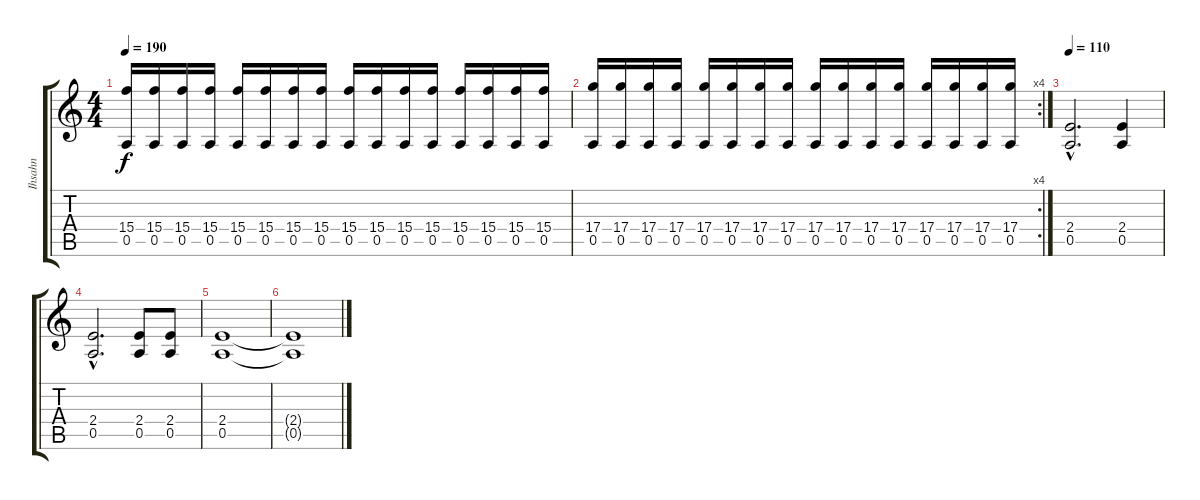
\track ("Ihsahn" "Ihsahn") {instrument distortionguitar}
\staff {score tabs}
\tuning (E4 B3 G3 D3 A2 E2) {hide}
\ts (4 4)
\tempo 190
\clef g2
\ks c
(15.4 0.5).16{dy f} (15.4 0.5).16 (15.4 0.5).16 (15.4 0.5).16 (15.4 0.5).16 (15.4 0.5).16 (15.4 0.5).16 (15.4 0.5).16 (15.4 0.5).16 (15.4 0.5).16 (15.4 0.5).16 (15.4 0.5).16 (15.4 0.5).16 (15.4 0.5).16 (15.4 0.5).16 (15.4 0.5).16 |
\rc 4
(17.4 0.5).16 (17.4 0.5).16 (17.4 0.5).16 (17.4 0.5).16 (17.4 0.5).16 (17.4 0.5).16 (17.4 0.5).16 (17.4 0.5).16 (17.4 0.5).16 (17.4 0.5).16 (17.4 0.5).16 (17.4 0.5).16 (17.4 0.5).16 (17.4 0.5).16 (17.4 0.5).16 (17.4 0.5).16 |
\tempo 110
(2.4{hac} 0.5{hac}).2{d} (2.4 0.5).4 |
(2.4{hac} 0.5{hac}).2{d} (2.4 0.5).8 (2.4 0.5).8 |
(2.4 0.5).1 |
(2.4{t} 0.5{t}).1
